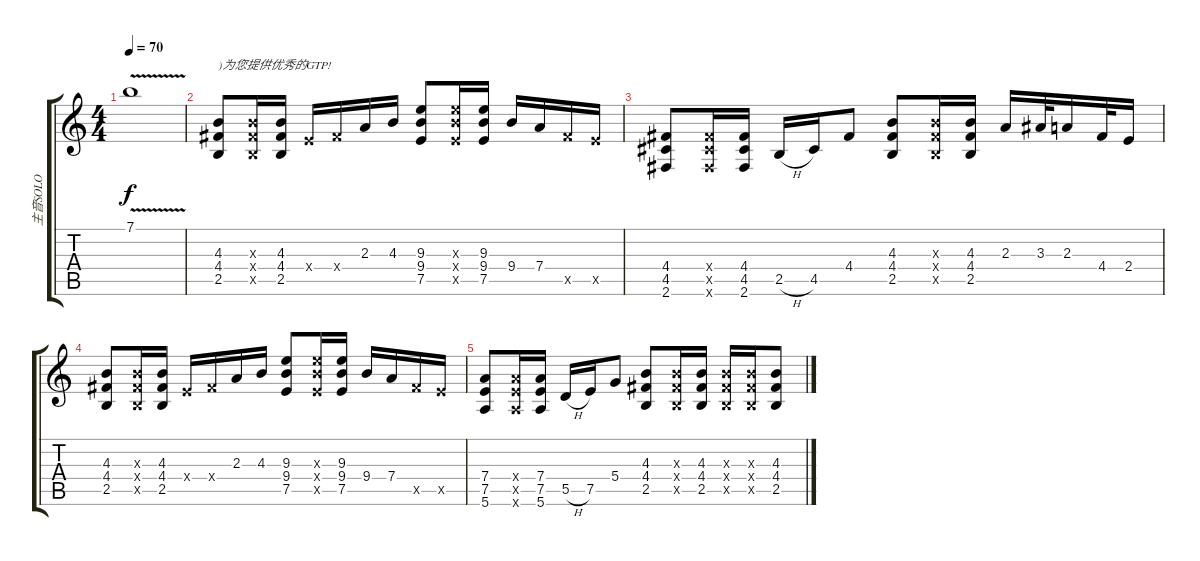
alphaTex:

\track ("主音SOLO" "主音SOLO") {instrument overdrivenguitar}
\staff {score tabs}
\tuning (E4 B3 G3 D3 A2 E2) {hide}
\ts (4 4)
\tempo 70
\clef g2
\ks c
7.1{v}.1{dy f} |
(4.3 4.4 2.5).8{txt ")为您提供优秀的GTP!"} (4.3{x} 4.4{x} 2.5{x}).16 (4.3 4.4 2.5).16 2.4{x}.16 4.4{x}.16 2.3.16 4.3.16 (9.3 9.4 7.5).8 (9.3{x} 9.4{x} 7.5{x}).16 (9.3 9.4 7.5).16 9.4.16 7.4.16 9.5{x}.16 7.5{x}.16 |
(4.4 4.5 2.6).8 (4.4{x} 4.5{x} 2.6{x}).16 (4.4 4.5 2.6).16 2.5{h}.16 4.5.16 4.4.8 (4.3 4.4 2.5).8 (4.3{x} 4.4{x} 2.5{x}).16 (4.3 4.4 2.5).16 2.3.16 3.3.32 2.3.16 4.4.32 2.4.16 |
(4.3 4.4 2.5).8 (4.3{x} 4.4{x} 2.5{x}).16 (4.3 4.4 2.5).16 2.4{x}.16 4.4{x}.16 2.3.16 4.3.16 (9.3 9.4 7.5).8 (9.3{x} 9.4{x} 7.5{x}).16 (9.3 9.4 7.5).16 9.4.16 7.4.16 9.5{x}.16 7.5{x}.16 |
(7.4 7.5 5.6).8 (7.4{x} 7.5{x} 5.6{x}).16 (7.4 7.5 5.6).16 5.5{h}.16 7.5.16 5.4.8 (4.3 4.4 2.5).8 (4.3{x} 4.4{x} 2.5{x}).16 (4.3 4.4 2.5).16 (4.3{x} 4.4{x} 2.5{x}).16 (4.3{x} 4.4{x} 2.5{x}).16 (4.3 4.4 2.5).8
